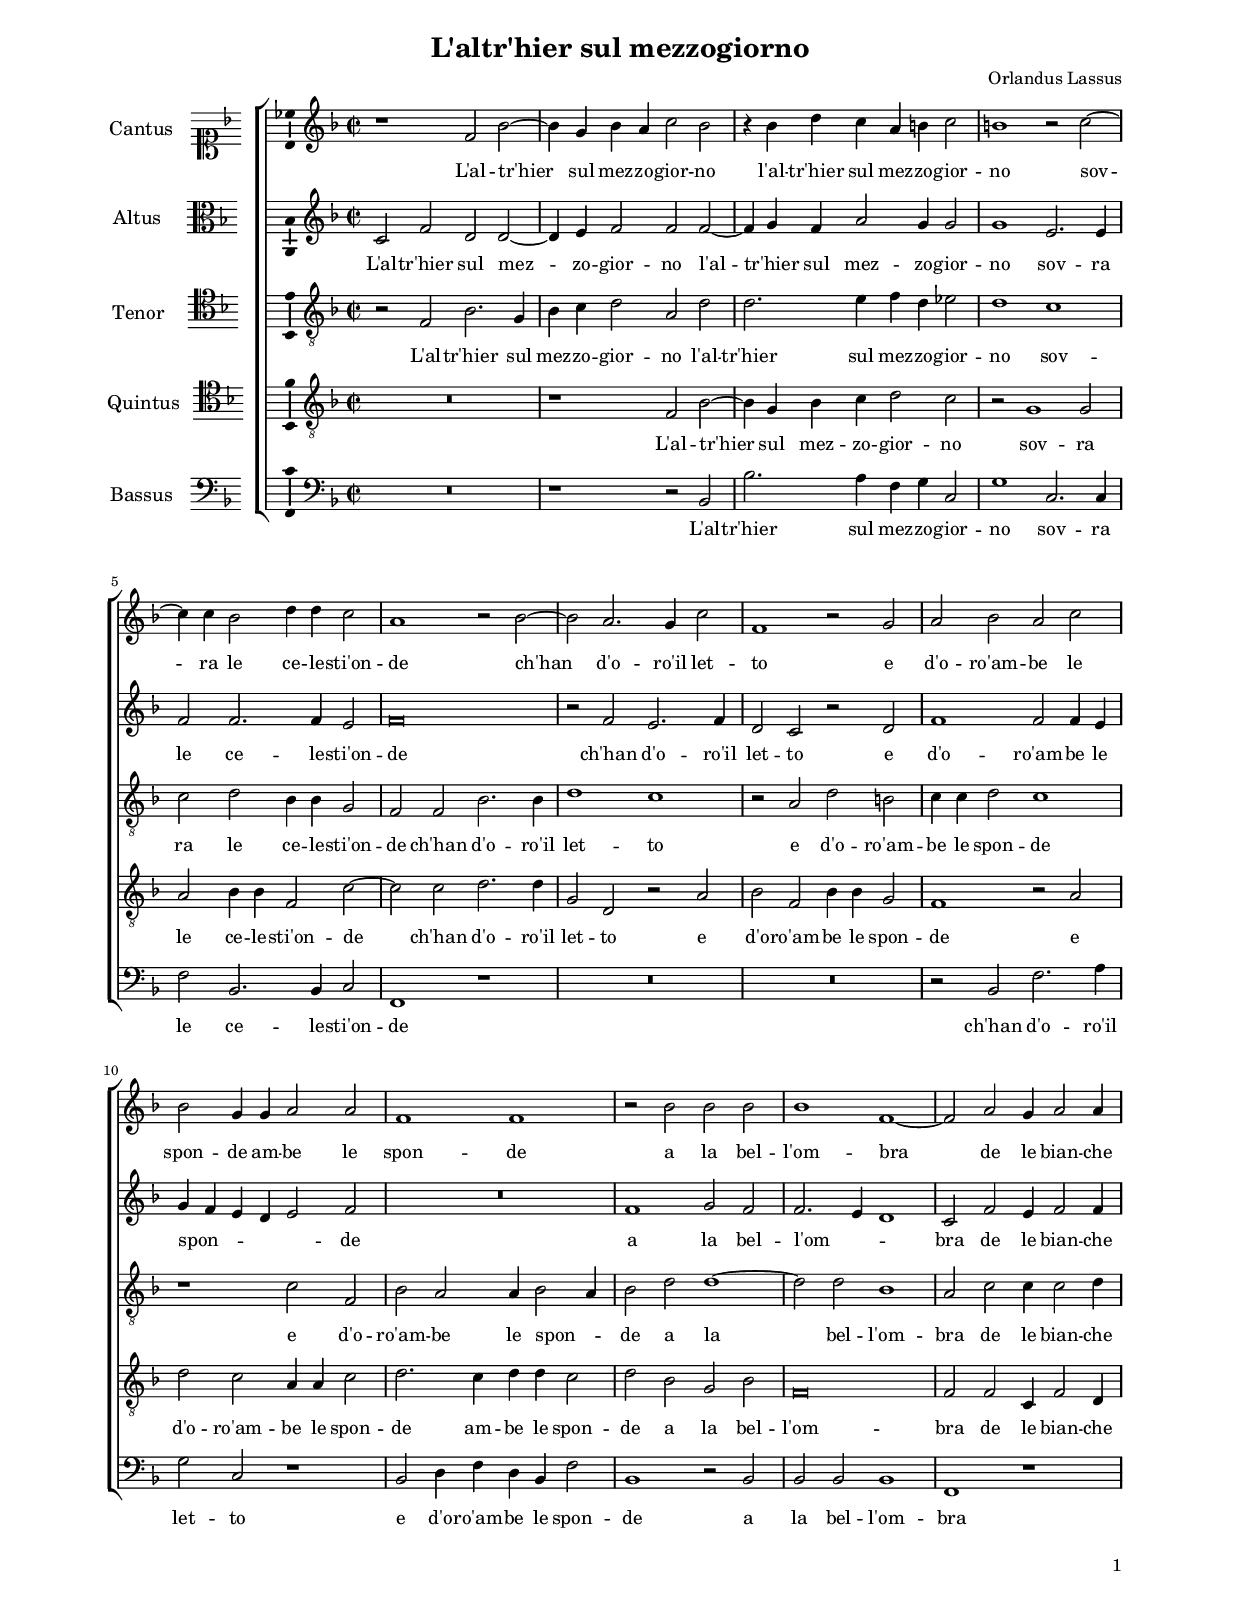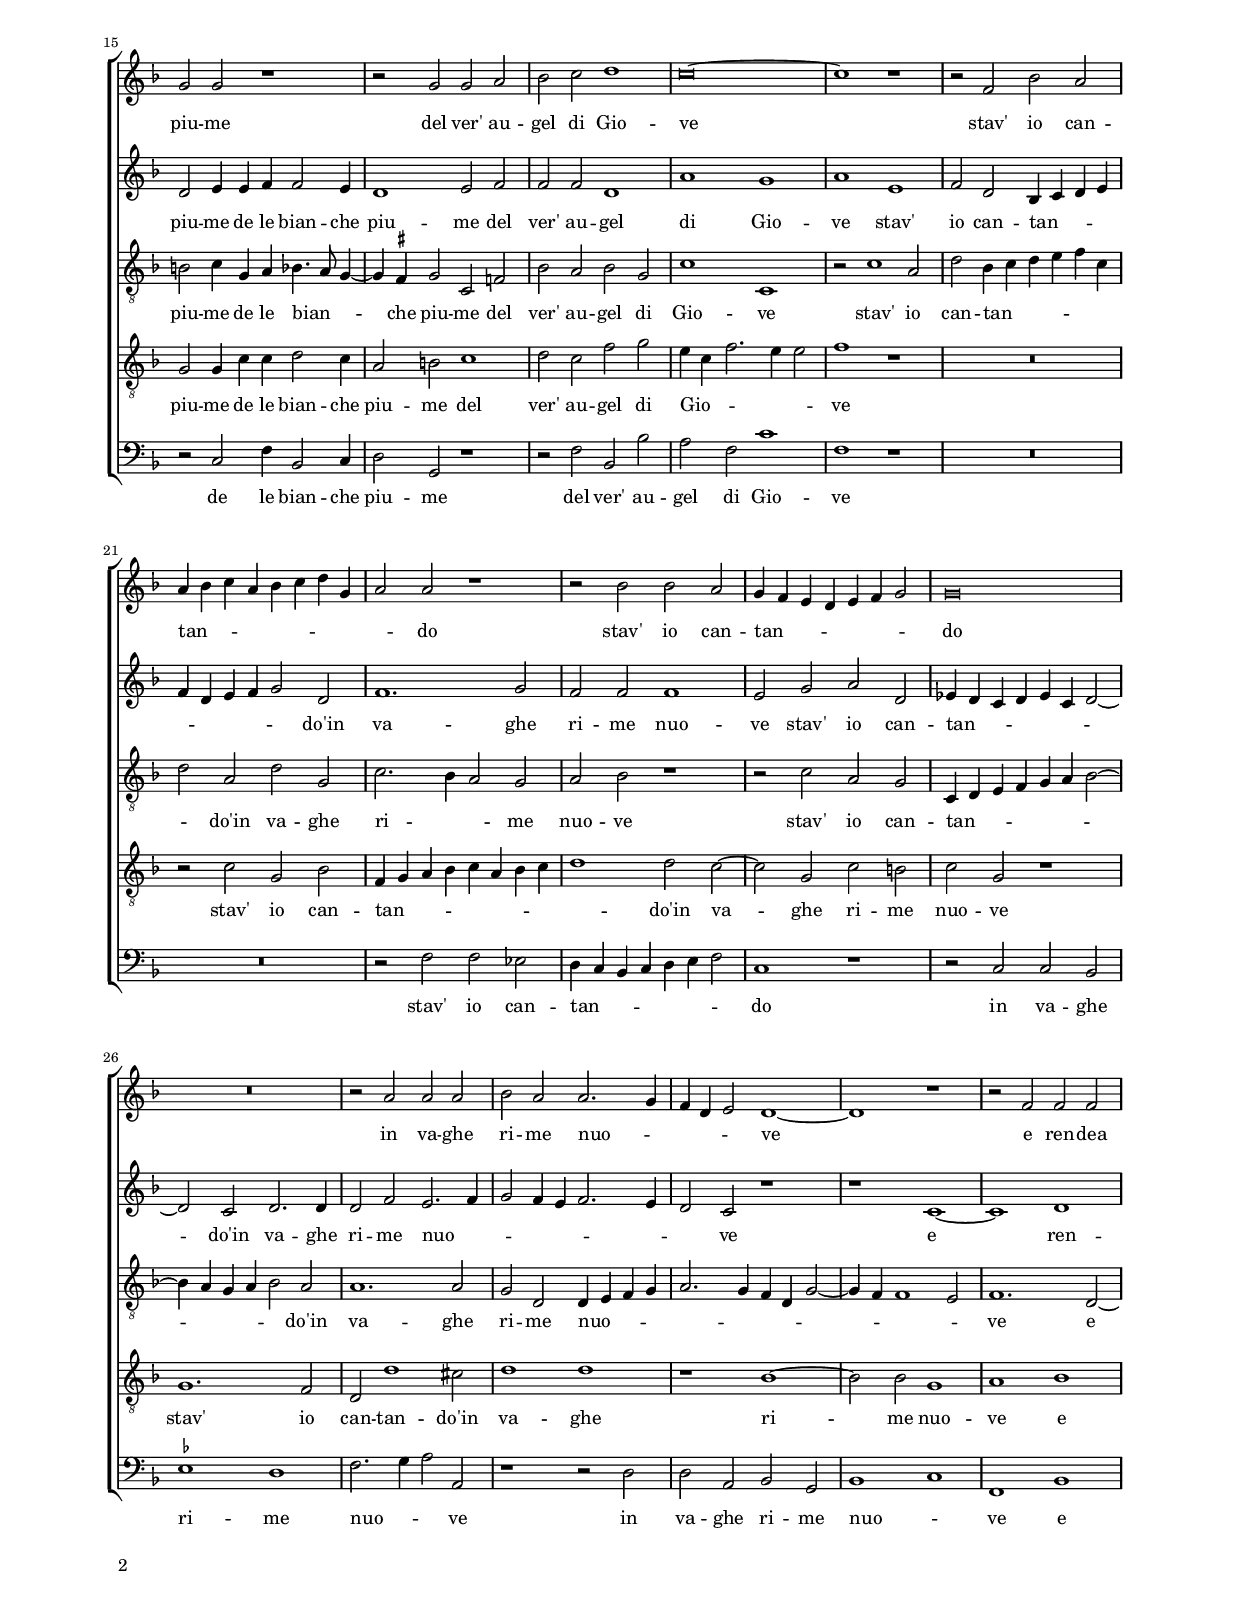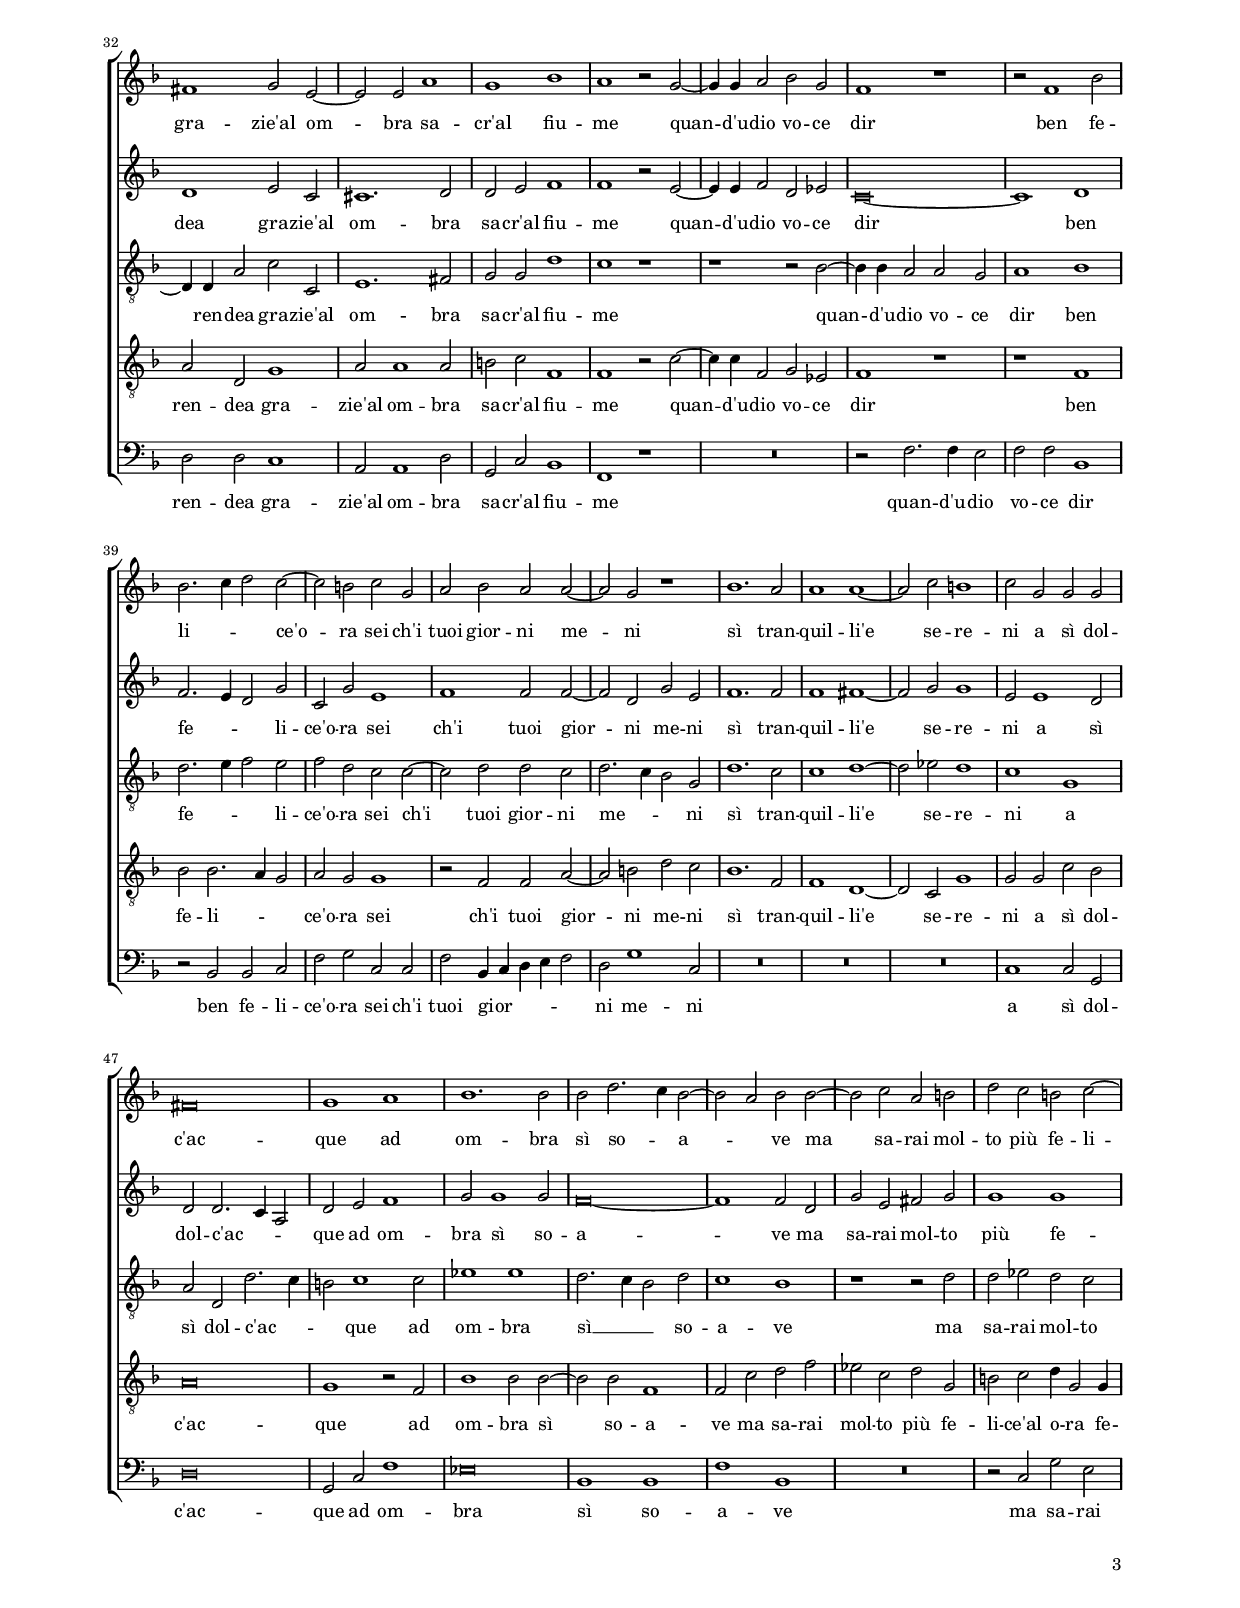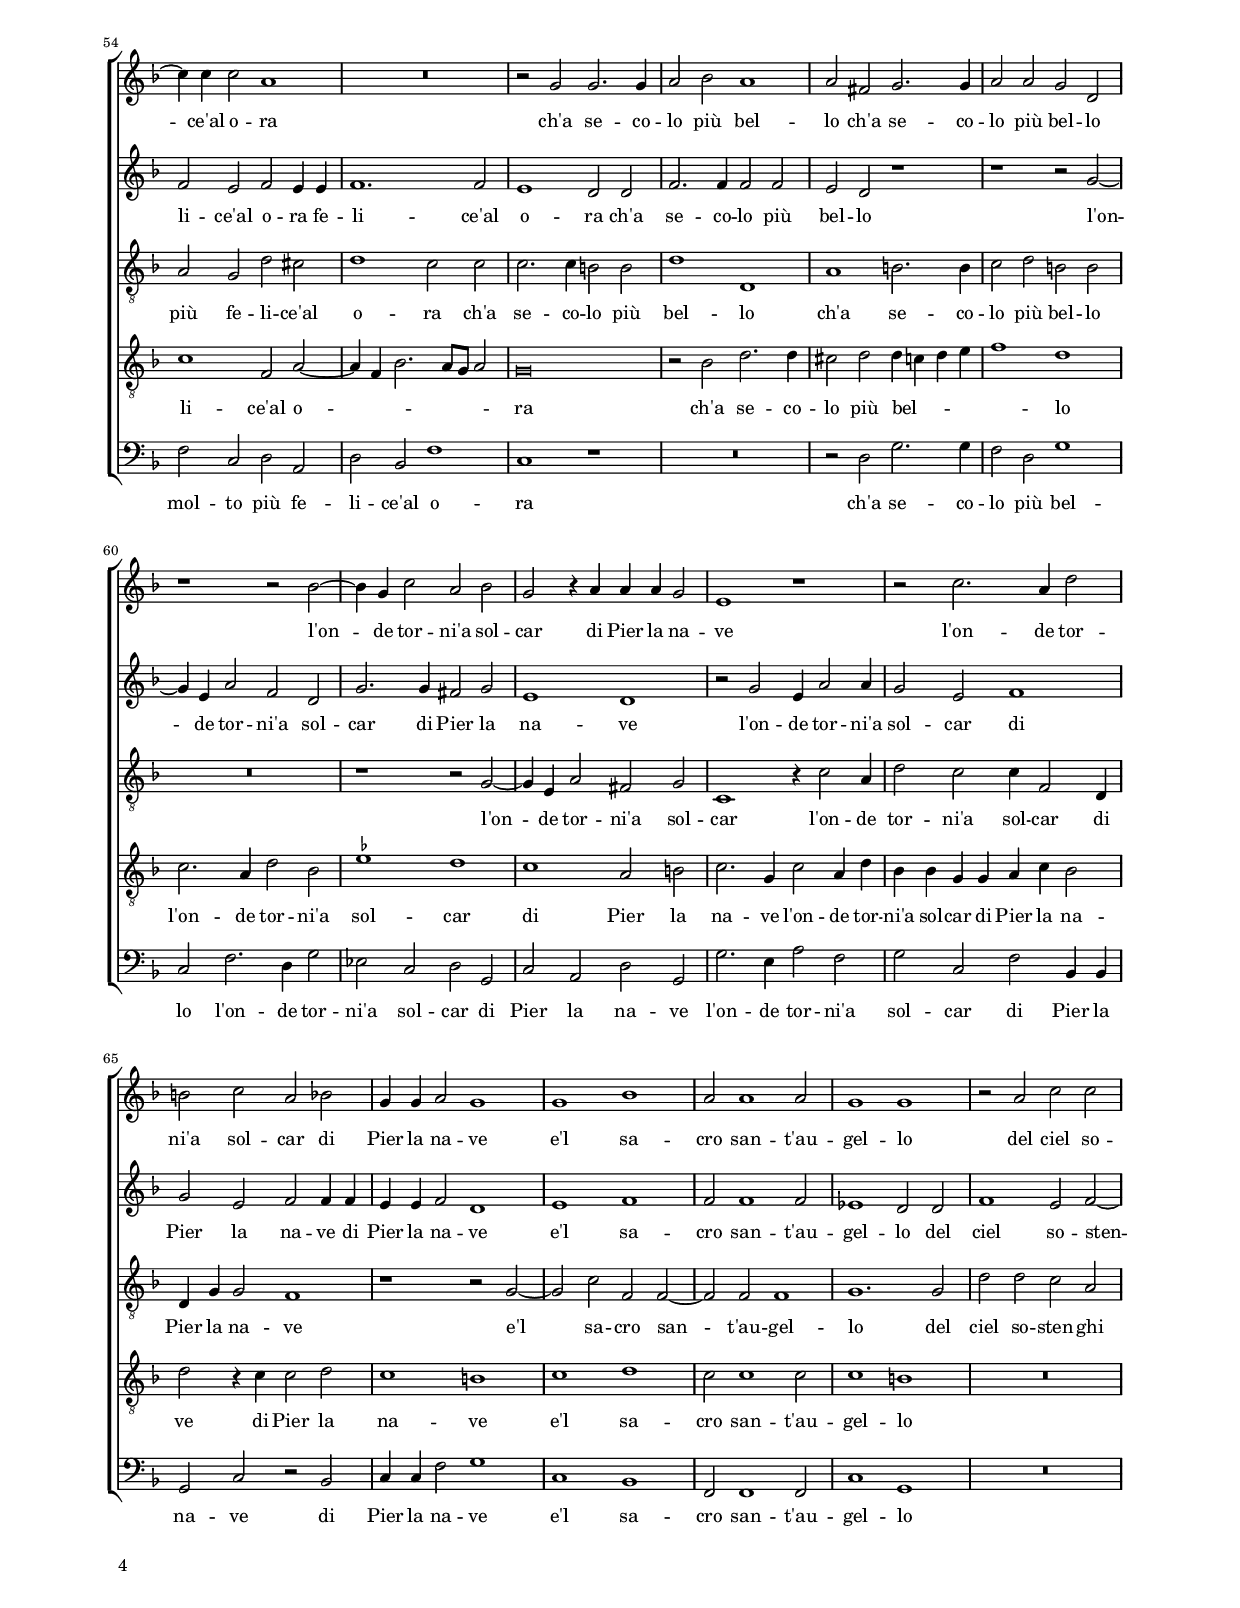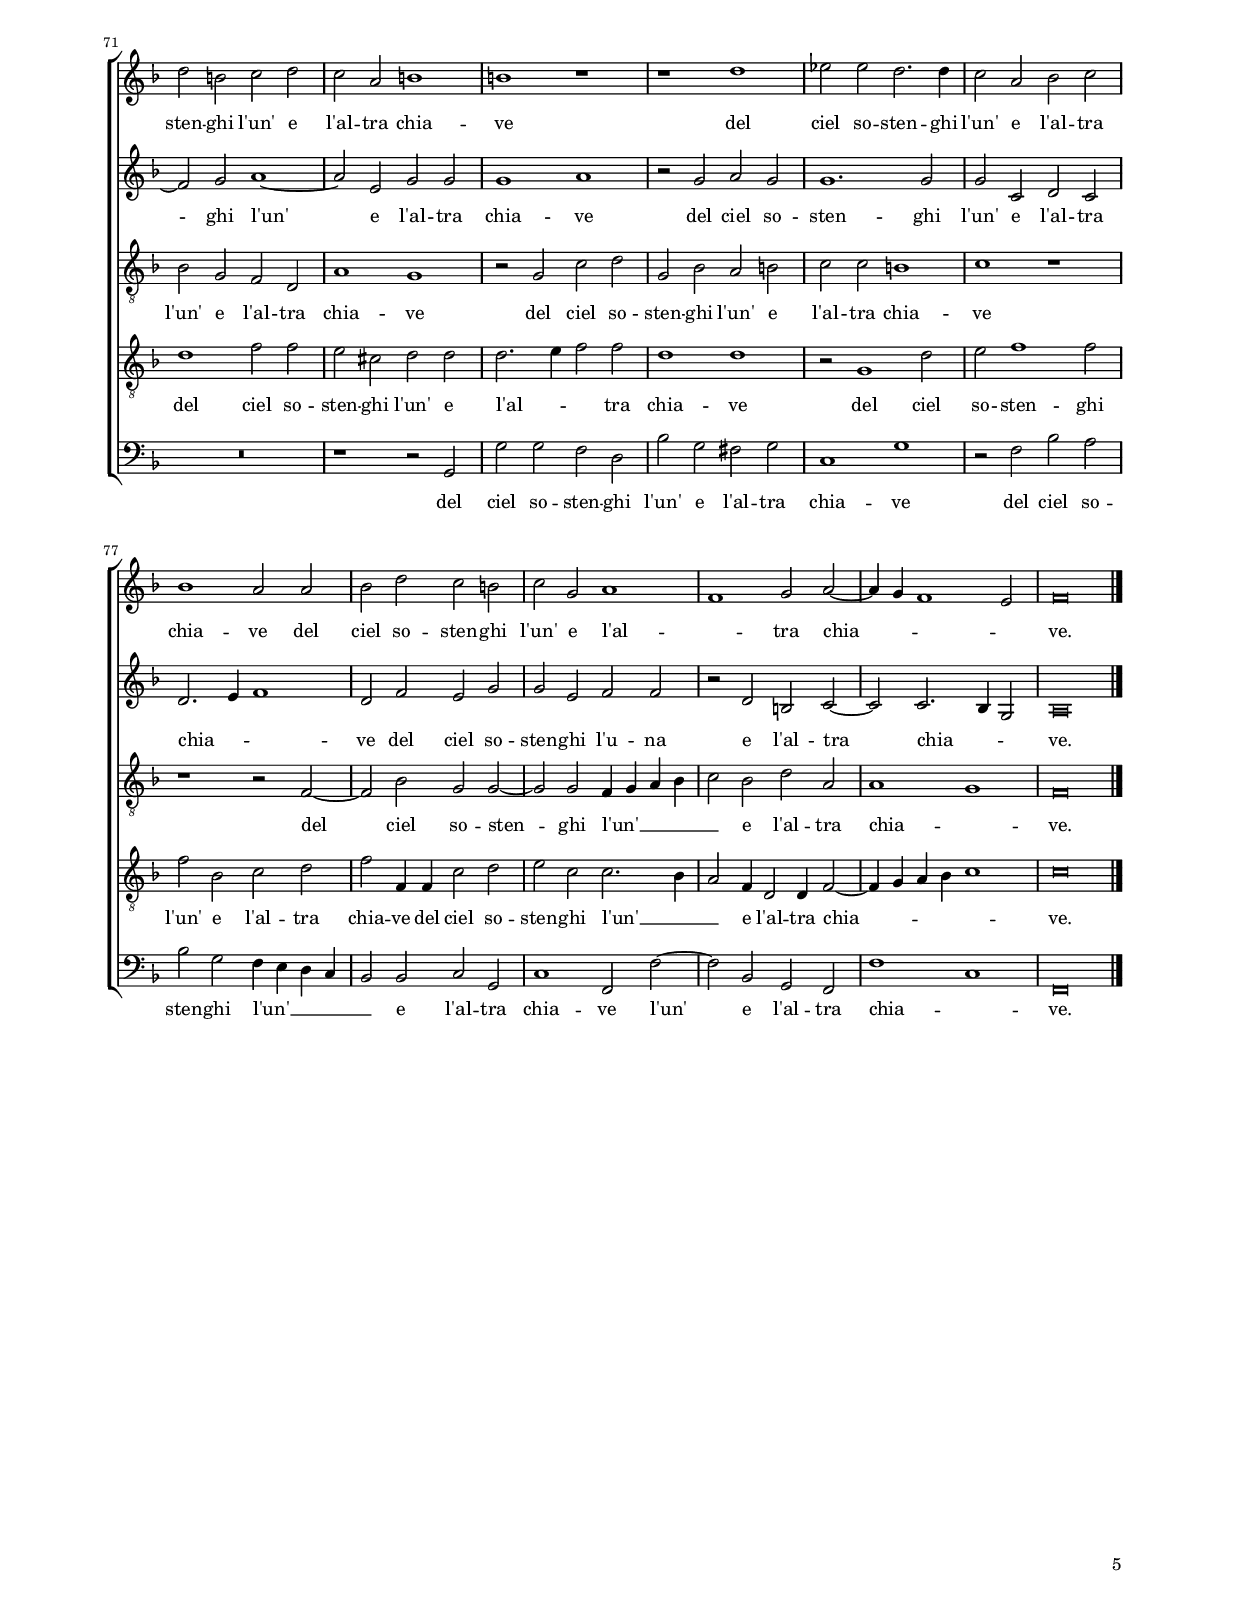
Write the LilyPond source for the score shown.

\header
{
  title="L'altr'hier sul mezzogiorno"
  composer="Orlandus Lassus"
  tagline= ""
}

\version "2.24.1"
\language deutsch
#(set-global-staff-size 15)
% #(set-default-paper-size "letter")
#(ly:set-option 'point-and-click #f)

	
\paper
	{
	top-margin = 1.8 \cm
	bottom-margin = 1.8 \cm
	left-margin = 2 \cm
	right-margin = 2 \cm
	ragged-bottom = ##f
	ragged-last-bottom = ##t
	print-page-number = ##f
	system-system-spacing = #'((basic-distance . 16) (minimum-distance . 14) (padding . 5) (strechability . 150))
	oddFooterMarkup=\markup   \fill-line { "" \fromproperty #'page:page-number-string }
	evenFooterMarkup=\markup  \fill-line { \fromproperty #'page:page-number-string "" }
	last-bottom-spacing = #'((basic-distance . 12) (minimum-distance . 7) (padding . 4))
%	systems-per-page = 3
%	min-systems-per-page = 3
	markup-system-spacing.basic-distance = #12
%	print-all-headers = ##t
%	print-first-page-number = ##t
%	first-page-number = 1
	}

	
global = {
	\key f \major
	\time 2/2 \set Score.measureLength = #(ly:make-moment 2/1)
	\skip 1*2*82 \bar "|."
	}

	ficta = { \once \set suggestAccidentals = ##t }
	
	forget = #(define-music-function (music) (ly:music?) #{
		\accidentalStyle forget
		$music
		\accidentalStyle default
		#})
	
	m = \melisma
	me = \melismaEnd



incipitcantus = \markup { \score {
	{
	\set Staff.instrumentName = \markup { \fontsize #1 "Cantus" }
	\key f \major
	\clef soprano
	s4 \bar ""
	}
	\layout  {
	raggedright = ##t
	indent = 1.6 \cm
	line-width = 2.4\cm
	\context { \Staff \remove Time_signature_engraver }
	\override Staff.Clef.Y-extent = #'(0 . 0)
	}} \hspace #1 }
	
      
incipitaltus = \markup { \score {
	{
	\set Staff.instrumentName = \markup { \fontsize #1 "Altus" }
	\key f \major
	\clef alto
	s4 \bar ""
	}
	\layout  {
	raggedright = ##t
	indent = 1.6 \cm
	line-width = 2.4\cm
	\context { \Staff \remove Time_signature_engraver }
	\override Staff.Clef.Y-extent = #'(0 . 0)
	}} \hspace #1 }


incipittenor = \markup { \score {
	{
	\set Staff.instrumentName = \markup { \fontsize #1 "Tenor" }
	\key f \major
	\clef tenor
	s4 \bar ""
	}
	\layout  {
	raggedright = ##t
	indent = 1.6 \cm
	line-width = 2.4\cm
	\context { \Staff \remove Time_signature_engraver }
	\override Staff.Clef.Y-extent = #'(0 . 0)
	}} \hspace #1 }
      
      
incipitquintus = \markup { \score {
	{
	\set Staff.instrumentName = \markup { \fontsize #1 "Quintus" }
	\key f \major
	\clef tenor
	s4 \bar ""
	}
	\layout  {
	raggedright = ##t
	indent = 1.6 \cm
	line-width = 2.4\cm
	\context { \Staff \remove Time_signature_engraver }
	\override Staff.Clef.Y-extent = #'(0 . 0)
	}} \hspace #1 }
      
      
incipitbassus = \markup { \score {
	{
	\set Staff.instrumentName = \markup { \fontsize #1 "Bassus" }
	\key f \major
	\clef bass
	s4 \bar ""
	}
	\layout  {
	raggedright = ##t
	indent = 1.6 \cm
	line-width = 2.4\cm
	\context { \Staff \remove Time_signature_engraver }
	\override Staff.Clef.Y-extent = #'(0 . 0)
	}} \hspace #1 }


cantus =  \relative c''
	{
	r1 f,2 b~
	b4 g b a c2 b
	r4 b d c a h c2
	h1 r2 c~
%5
	c4 c b2 d4 d c2 |
	a1 r2 b~
	b2 a2. g4 c2
	f,1 r2 g
	a2 b a c
%10
	b2 g4 g a2 a |
	f1 f
	r2 b b b
	b1 f~
	f2 a g4 a2 a4
%15
	g2 g r1 |
	r2 g g a
	b2 c d1
	c\breve~
	c1 r
%20
	r2 f, b a |
	a4 \m b c a b c d g, 
	a2 \me a r1
	r2 b b a
	g4 \m f e d e f g2 \me
%25
	g\breve |
	R\breve
	r2 a a a
	b2 a a2. \m g4
	f4 d e2 \me d1~
%30
	d1 r |
	r2 f f f
	fis1 g2 e~
	e2 e a1
	g1 b
%35
	a1 r2 g~ |
	g4 g a2 b g
	f1 r
	r2 f1 b2
	b2. \m c4 d2 \me c~
%40
	c2 h c g |
	a2 b a a~
	a2 g r1
	b1. a2
	a1 a~
%45
	a2 c h1 |
	c2 g g g
	fis\breve
	g1 a
	b1. b2
%50
	b2 d2. \m c4 \me b2~ |
	b2 \m a \me b b~
	b2 c a h
	d2 c h c~
	c4 c c2 a1
%55
	R\breve |
	r2 g g2. g4
	a2 b a1
	a2 fis g2. g4
	a2 a g d
%60
	r1 r2 b'~ |
	b4 g c2 a b
	g2 r4 a a a g2
	e1 r
	r2 c'2. a4 d2
%65
	h2 c a b |
	g4 g a2 g1
	g1 b
	a2 a1 a2
	g1 g
%70
	r2 a c c |
	d2 h c d
	c2 a h1
	h1 r
	r1 d
%75
	es2 es d2. d4 |
	c2 a b c
	b1 a2 a
	b2 d c h
	c2 g a1 \m
%80
	f1 \me g2 a~ |
	a4 \m g f1 e2 \me
	f\breve |
	}


altus =  \relative c'
	{
	c2 f d d~
	d4 e f2 f f~
	f4 g f a2 g4 g2
	g1 e2. e4
%5
	f2 f2. f4 e2 |
	f\breve
	r2 f e2. f4
	d2 c r d
	f1 f2 f4 e
%10
	g4 \m f e d e2 \me f |
	R\breve
	f1 g2 f
	f2. \m e4 d1 \me
	c2 f e4 f2 f4
%15
	d2 e4 e f f2 e4 |
	d1 e2 f
	f2 f d1
	a'1 g
	a1 e
%20
	f2 d b4 \m c d e |
	f4 d e f g2 \me d
	f1. g2
	f2 f f1
	e2 g a d,
%25
	es4 \m d c d es c d2~ |
	d2 \me c d2. d4
	d2 f e2. \m f4
	g2 f4 e f2. e4
	d2 \me c r1
%30
	r1 c~ |
	c1 d
	d1 e2 c
	cis1. d2
	d2 e f1
%35
	f1 r2 e~ |
	e4 e f2 d es
	c\breve~
	c1 d
	f2. \m e4 d2 \me g
%40
	c,2 g' e1 |
	f1 f2 f~
	f2 d g e
	f1. f2
	f1 fis~
%45
	fis2 g g1 |
	e2 e1 d2
	d2 d2. \m c4 a2 \me
	d2 e f1
	g2 g1 g2
%50
	f\breve~ |
	f1 f2 d
	g2 e fis g
	g1 g
	f2 e f e4 e
%55
	f1. f2 |
	e1 d2 d
	f2. f4 f2 f
	e2 d r1
	r1 r2 g~
%60
	g4 e a2 f d |
	g2. g4 fis2 g
	e1 d
	r2 g e4 a2 a4
	g2 e f1
%65
	g2 e f f4 f |
	e4 e f2 d1
	e1 f
	f2 f1 f2
	es1 d2 d
%70
	f1 e2 f2~ |
	f2 g a1~
	a2 e g2 g
	g1 a1
	r2 g a g
%75
	g1. g2 |
	g2 c, d c
	d2. \m e4 f1 \me
	d2 f e g
	g2 e f f
%80
	r2 d h2 c2~ |
	c2 c2. \m b4 g2 \me
	a\breve |
	}


tenor =  \relative c'
	{
	r2 f, b2. g4
	b4 c d2 a d
	d2. e4 f d es2
	d1 c
%5
	c2 d b4 b g2 |
	f2 f b2. b4
	d1 c
	r2 a d h
	c4 c d2 c1
%10
	r1 c2 f, |
	b2 a a4 b2 \m a4 \me
	b2 d d1~
	d2 d b1
	a2 c c4 c2 d4
%15
	h2 c4 g a b4. \m a8 g4~ |
	g4 \me \ficta fis4 g2 c, f 
	b2 a b g
	c1 c,
	r2 c'1 a2
%20
	d2 b4 \m c d e f c |
	d2 \me a d g,
	c2. \m b4 a2 \me g
	a2 b r1
	r2 c a g
%25
	c,4 \m d e f g a b2~ |
	b4 a g a b2 \me a
	a1. a2
	g2 d d4 \m e f g
	a2. g4 f d g2~
%30
	g4 f f1 e2 \me |
	f1. d2~
	d4 d a'2 c c,
	e1. fis2
	g2 g d'1
%35
	c1 r |
	r1 r2 b~
	b4 b a2 a g
	a1 b
	d2. \m e4 f2 \me e
%40
	f2 d c c~ |
	c2 d d c
	d2. \m c4 b2 \me g
	d'1. c2
	c1 d~
%45
	d2 es d1 |
	c1 g
	a2 d, d'2. \m c4
	h2 \me c1 c2
	es1 es
%50
	d2. \m c4 b2 \me d |
	c1 b
	r1 r2 d
	d2 es d c
	a2 g d' cis
%55
	d1 c2 c |
	c2. c4 h2 h
	d1 d,
	a'1 h2. h4
	c2 d h h
%60
	R\breve |
	r1 r2 g~
	g4 e a2 fis g
	c,1 r4 c'2 a4
	d2 c c4 f,2 d4
%65
	d4 g g2 f1 |
	r1 r2 g~
	g2 c f, f~
	f2 f f1
	g1. g2
%70
	d'2 d c a |
	b2 g f d
	a'1 g
	r2 g c d
	g,2 b a h
%75
	c2 c h1 |
	c1 r
	r1 r2 f,~
	f2 b g g~
	g2 g f4 \m g a b
%80
	c2 \me b d a |
	a1 \m g \me
	f\breve |
	}

	
quintus  =  \relative c'
	{
	R\breve
	r1 f,2 b~
	b4 g b c d2 c
	r2 g1 g2
%5
	a2 b4 b f2 c'~ |
	c2 c d2. d4
	g,2 d r a'
	b2 f b4 b g2
	f1 r2 a
%10
	d2 c a4 a c2 |
	d2. c4 d d c2
	d2 b g b
	f\breve
	f2 f c4 f2 d4
%15
	g2 g4 c c d2 c4 |
	a2 h c1
	d2 c f g
	e4 \m c f2. e4 e2 \me
	f1 r
%20
	R\breve |
	r2 c g b
	f4 \m g a b c a b c
	d1 \me d2 c~
	c2 g c h
%25
	c2 g r1 |
	g1. f2
	d2 d'1 cis2
	d1 d
	r1 b~
%30
	b2 b g1 |
	a1 b
	a2 d, g1
	a2 a1 a2
	h2 c f,1
%35
	f1 r2 c'~ |
	c4 c f,2 g es
	f1 r
	r1 f
	b2 b2. \m a4 g2 \me
%40
	a2 g g1 |
	r2 f f a~
	a2 h d c
	b1. f2
	f1 d~
%45
	d2 c g'1 |
	g2 g c b
	a\breve
	g1 r2 f
	b1 b2 b~
%50
	b2 b f1 |
	f2 c' d f
	es2 c d g,
	h2 c d4 g,2 g4
	c1 f,2 a~
%55
	a4 \m f b2. a8 g a2 \me |
	g\breve
	r2 b d2. d4
	cis2 d d4 \m c d e
	f1 \me d
%60
	c2. a4 d2 b |
	\ficta es1 d
	c1 a2 h
	c2. g4 c2 a4 d
	b4 b g g a c b2
%65
	d2 r4 c c2 d |
	c1 h
	c1 d
	c2 c1 c2
	c1 h
%70
	R\breve |
	d1 f2 f
	e2 cis d d
	d2. \m e4 f2 \me f
	d1 d
%75
	r2 g,1 d'2 |
	e2 f1 f2
	f2 b, c d
	f2 f,4 f c'2 d
	e2 c c2. \m b4
%80
	a2 \me f4 d2 d4 f2~ |
	f4 \m g a b c1 \me
	c\breve |
	}


bassus  =  \relative c
	{
	R\breve
	r1 r2 b
	b'2. a4 f g c,2
	g'1 c,2. c4
%5
	f2 b,2. b4 c2 |
	f,1 r
	R\breve
	R\breve
	r2 b f'2. a4
%10
	g2 c, r1 |
	b2 d4 f d b f'2
	b,1 r2 b
	b2 b b1
	f1 r
%15
	r2 c' f4 b,2 c4 |
	d2 g, r1
	r2 f' b, b'
	a2 f c'1
	f,1 r
%20
	R\breve |
	R\breve
	r2 f f es
	d4 \m c b c d e f2 \me
	c1 r
%25
	r2 c c b |
	\ficta es1 d
	f2. \m g4 a2 \me a,
	r1 r2 d
	d2 a b g
%30
	b1 \m c \me |
	f,1 b
	d2 d c1
	a2 a1 d2
	g,2 c b1
%35
	f1 r |
	R\breve
	r2 f'2. f4 e2
	f2 f b,1
	r2 b b c
%40
	f2 g c, c |
	f2 b,4 \m c d e f2 \me
	d2 g1 c,2
	R\breve
	R\breve
%45
	R\breve |
	c1 c2 g
	d'\breve
	g,2 c f1
	es\breve
%50
	b1 b |
	f'1 b,
	R\breve
	r2 c g' e
	f2 c d a
%55
	d2 b f'1 |
	c1 r
	R\breve
	r2 d g2. g4
	f2 d g1
%60
	c,2 f2. d4 g2 |
	es2 c d g,
	c2 a d g,
	g'2. e4 a2 f
	g2 c, f b,4 b
%65
	g2 c r b |
	c4 c f2 g1
	c,1 b
	f2 f1 f2
	c'1 g
%70
	R\breve |
	R\breve
	r1 r2 g
	g'2 g f d
	b'2 g fis g
%75
	c,1 g' |
	r2 f b a
	b2 g f4 \m e d c
	b2 \me b c g
	c1 f,2 f'~
%80
	f2 b, g f |
	f'1 \m c \me
	f,\breve |
	}

lyricscantus = \lyricmode {
	L'al -- tr'hier sul mez -- zo -- gior -- no
	l'al -- tr'hier sul mez -- zo -- gior -- no
	sov -- ra le ce -- le -- sti'on -- de
	ch'han d'o -- ro'il let -- to
	e d'o -- ro'am -- be le spon -- de
	am -- be le spon -- de
	a la bel -- l'om -- bra de le bian -- che piu -- me
	del ver' au -- gel di Gio -- ve
	stav' io can -- tan -- do
	stav' io can -- tan -- do in va -- ghe ri -- me nuo -- ve
	e ren -- dea gra -- zie'al om -- bra sa -- cr'al fiu -- me
	quan -- d'u -- dio vo -- ce dir ben fe -- li -- ce'o -- ra
	sei ch'i tuoi gior -- ni me -- ni
	sì tran -- quil -- li'e se -- re -- ni
	a sì dol -- c'ac -- que ad om -- bra sì so -- a -- ve
	ma sa -- rai mol -- to più fe -- li -- ce'al o -- ra
	ch'a se -- co -- lo più bel -- lo
	ch'a se -- co -- lo più bel -- lo
	l'on -- de tor -- ni'a sol -- car di Pier la na -- ve
	l'on -- de tor -- ni'a sol -- car di Pier la na -- ve
	e'l sa -- cro san -- t'au -- gel -- lo
	del ciel so -- sten -- ghi l'un' e l'al -- tra chia -- ve
	del ciel so -- sten -- ghi l'un' e l'al -- tra chia -- ve
	del ciel so -- sten -- ghi l'un' e l'al -- tra chia -- ve.
	}


lyricsaltus = \lyricmode {
	L'al -- tr'hier sul mez -- zo -- gior -- no
	l'al -- tr'hier sul mez -- zo -- gior -- no
	sov -- ra le ce -- le -- sti'on -- de
	ch'han d'o -- ro'il let -- to e d'o -- ro'am -- be le spon -- de
	a la bel -- l'om -- bra de le bian -- che piu -- me
	de le bian -- che piu -- me
	del ver' au -- gel di Gio -- ve
	stav' io can -- tan -- do'in va -- ghe ri -- me nuo -- ve
	stav' io can -- tan -- do'in va -- ghe ri -- me nuo -- ve
	e ren -- dea gra -- zie'al om -- bra sa -- cr'al fiu -- me
	quan -- d'u -- dio vo -- ce dir ben fe -- li -- ce'o -- ra
	sei ch'i tuoi gior -- ni me -- ni
	sì tran -- quil -- li'e se -- re -- ni
	a sì dol -- c'ac -- que ad om -- bra sì so -- a -- ve
	ma sa -- rai mol -- to più fe -- li -- ce'al o -- ra
	fe -- li -- ce'al o -- ra
	ch'a se -- co -- lo più bel -- lo
	l'on -- de tor -- ni'a sol -- car di Pier la na -- ve
	l'on -- de tor -- ni'a sol -- car di Pier la na -- ve
	di Pier la na -- ve
	e'l sa -- cro san -- t'au -- gel -- lo
	del ciel so -- sten -- ghi l'un' e l'al -- tra chia -- ve
	del ciel so -- sten -- ghi l'un' e l'al -- tra chia -- ve
	del ciel so -- sten -- ghi l'u -- na e l'al -- tra chia -- ve.
	}


lyricstenor = \lyricmode {
	L'al -- tr'hier sul mez -- zo -- gior -- no
	l'al -- tr'hier sul mez -- zo -- gior -- no
	sov -- ra le ce -- le -- sti'on -- de
	ch'han d'o -- ro'il let -- to e d'o -- ro'am -- be le spon -- de
	e d'o -- ro'am -- be le spon -- de
	a la bel -- l'om -- bra de le bian -- che piu -- me
	de le bian -- che piu -- me
	del ver' au -- gel di Gio -- ve
	stav' io can -- tan -- do'in va -- ghe ri -- me nuo -- ve
	stav' io can -- tan -- do'in va -- ghe ri -- me nuo -- ve
	e ren -- dea gra -- zie'al om -- bra sa -- cr'al fiu -- me
	quan -- d'u -- dio vo -- ce dir ben fe -- li -- ce'o -- ra
	sei ch'i tuoi gior -- ni me -- ni
	sì tran -- quil -- li'e se -- re -- ni
	a sì dol -- c'ac -- que ad om -- bra sì __ so -- a -- ve
	ma sa -- rai mol -- to più fe -- li -- ce'al o -- ra
	ch'a se -- co -- lo più bel -- lo
	ch'a se -- co -- lo più bel -- lo
	l'on -- de tor -- ni'a sol -- car
	l'on -- de tor -- ni'a sol -- car di Pier la na -- ve
	e'l sa -- cro san -- t'au -- gel -- lo
	del ciel so -- sten -- ghi l'un' e l'al -- tra chia -- ve
	del ciel so -- sten -- ghi l'un' e l'al -- tra chia -- ve
	del ciel so -- sten -- ghi l'un' __ e l'al -- tra chia -- ve.
	}


lyricsquintus = \lyricmode {
	L'al -- tr'hier sul mez -- zo -- gior -- no
	sov -- ra le ce -- le -- sti'on -- de
	ch'han d'o -- ro'il let -- to e d'o -- ro'am -- be le spon -- de
	e d'o -- ro'am -- be le spon -- de
	am -- be le spon -- de
	a la bel -- l'om -- bra de le bian -- che piu -- me
	de le bian -- che piu -- me
	del ver' au -- gel di Gio -- ve
	stav' io can -- tan -- do'in va -- ghe ri -- me nuo -- ve
	stav' io can -- tan -- do'in va -- ghe ri -- me nuo -- ve
	e ren -- dea gra -- zie'al om -- bra sa -- cr'al fiu -- me
	quan -- d'u -- dio vo -- ce dir ben fe -- li -- ce'o -- ra
	sei ch'i tuoi gior -- ni me -- ni
	sì tran -- quil -- li'e se -- re -- ni
	a sì dol -- c'ac -- que ad om -- bra sì so -- a -- ve
	ma sa -- rai mol -- to più fe -- li -- ce'al o -- ra
	fe -- li -- ce'al o -- ra
	ch'a se -- co -- lo più bel -- lo
	l'on -- de tor -- ni'a sol -- car di Pier la na -- ve
	l'on -- de tor -- ni'a sol -- car di Pier la na -- ve
	di Pier la na -- ve
	e'l sa -- cro san -- t'au -- gel -- lo
	del ciel so -- sten -- ghi l'un' e l'al -- tra chia -- ve
	del ciel so -- sten -- ghi l'un' e l'al -- tra chia -- ve
	del ciel so -- sten -- ghi l'un' __ e l'al -- tra chia -- ve.
	}


lyricsbassus = \lyricmode {
	L'al -- tr'hier sul mez -- zo -- gior -- no
	sov -- ra le ce -- le -- sti'on -- de
	ch'han d'o -- ro'il let -- to e d'o -- ro'am -- be le spon -- de
	a la bel -- l'om -- bra de le bian -- che piu -- me
	del ver' au -- gel di Gio -- ve
	stav' io can -- tan -- do in va -- ghe ri -- me nuo -- ve
	in va -- ghe ri -- me nuo -- ve
	e ren -- dea gra -- zie'al om -- bra sa -- cr'al fiu -- me
	quan -- d'u -- dio vo -- ce dir ben fe -- li -- ce'o -- ra
	sei ch'i tuoi gior -- ni me -- ni
	a sì dol -- c'ac -- que ad om -- bra sì so -- a -- ve
	ma sa -- rai mol -- to più fe -- li -- ce'al o -- ra
	ch'a se -- co -- lo più bel -- lo
	l'on -- de tor -- ni'a sol -- car di Pier la na -- ve
	l'on -- de tor -- ni'a sol -- car di Pier la na -- ve
	di Pier la na -- ve
	e'l sa -- cro san -- t'au -- gel -- lo
	del ciel so -- sten -- ghi l'un' e l'al -- tra chia -- ve
	del ciel so -- sten -- ghi l'un' __ e l'al -- tra chia -- ve
	l'un' e l'al -- tra chia -- ve.
	}


\score
{  
	\transpose c c {
	\new ChoirStaff \with { \override StaffGrouper.staff-staff-spacing.basic-distance = #12 }
	<<

	\new Staff << \global
	\new Voice="v1" {
		\set Staff.instrumentName=\incipitcantus
%		\set Staff.instrumentName= "S"
		\set Staff.midiInstrument = "reed organ"
		\clef violin
		\cantus }
	\new Lyrics \lyricsto "v1" {\lyricscantus }
	>>


	\new Staff << \global
	\new Voice="v2" {
		\set Staff.instrumentName=\incipitaltus
%		\set Staff.instrumentName= "A"
		\set Staff.midiInstrument = "reed organ"
		\clef violin 
		\altus}
	\new Lyrics \lyricsto "v2" {\lyricsaltus }
	>>


	\new Staff << \global
	\new Voice="v3" {
		\set Staff.instrumentName=\incipittenor
%		\set Staff.instrumentName= "T"
		\set Staff.midiInstrument = "reed organ"
		\clef "G_8"
		\tenor }
	\new Lyrics \lyricsto "v3" {\lyricstenor }
	>>


	\new Staff << \global
	\new Voice="v5" {
		\set Staff.instrumentName=\incipitquintus
%		\set Staff.instrumentName= "Q"
		\set Staff.midiInstrument = "reed organ"
		\clef "G_8"
		\quintus}
	\new Lyrics \lyricsto "v5" {\lyricsquintus }
	>>


	\new Staff << \global
	\new Voice="v4" {
		\set Staff.instrumentName=\incipitbassus
%		\set Staff.instrumentName= "B"
		\set Staff.midiInstrument = "reed organ"
		\clef bass 
		\bassus }
	\new Lyrics \lyricsto "v4" {\lyricsbassus}
	>>

	>>
	} % transpose

	\layout
	{
	indent = 2.5\cm
	\context { \Lyrics \override VerticalAxisGroup.nonstaff-relatedstaff-spacing.padding = #1.4 }
	\context { \Staff \override TimeSignature.break-visibility = #end-of-line-invisible }
	\context { \Staff \consists Ambitus_engraver }
	\context { \Score \override BarNumber.padding = #2 }
	\context { \Voice \override NoteHead.style = #'baroque }
	}
	
\midi
	{
	\tempo 2 = 90
	}
	
}


% EOF
